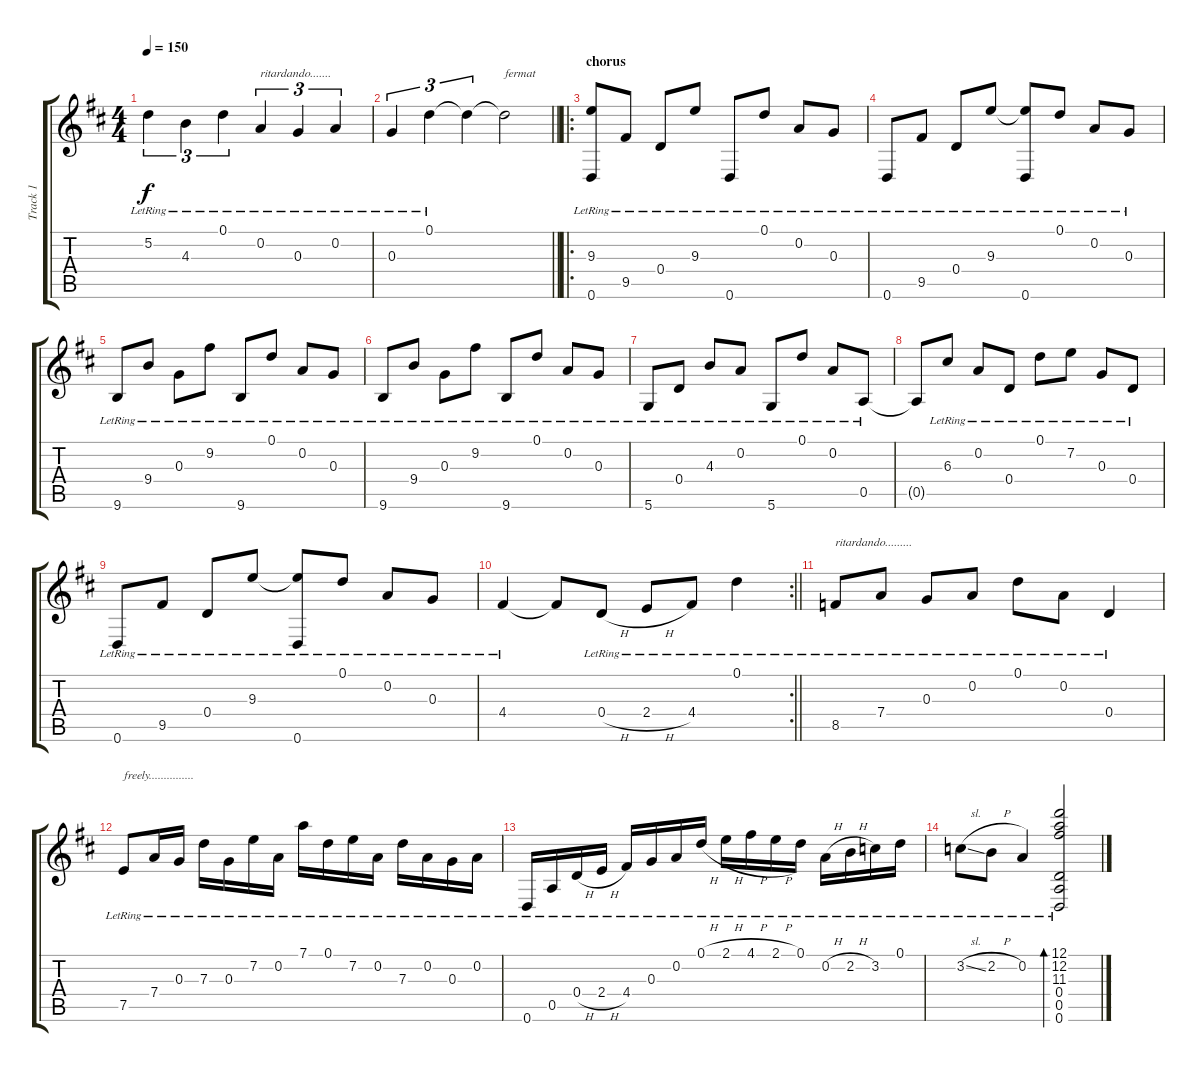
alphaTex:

\track ("Track 1" "Track 1") {instrument acousticguitarsteel}
\staff {score tabs}
\tuning (D4 A3 G3 D3 A2 D2) {hide}
\ts (4 4)
\tempo 150
\clef g2
\ks d
5.2{lr}.4{tu (3 2) dy f} 4.3{lr}.4{tu (3 2)} 0.1{lr}.4{tu (3 2)} 0.2{lr}.4{tu (3 2) txt "ritardando......."} 0.3{lr}.4{tu (3 2)} 0.2{lr}.4{tu (3 2)} |
\barLineRight lightlight
0.3{lr}.4{tu (3 2)} 0.1{lr}.4{tu (3 2)} 0.1{t}.4{tu (3 2)} 0.1{t}.2{txt "fermat"} |
\ro
\section ("" "chorus")
(9.3{lr} 0.6{lr}).8 9.5{lr}.8 0.4{lr}.8 9.3{lr}.8 0.6{lr}.8 0.1{lr}.8 0.2{lr}.8 0.3{lr}.8 |
0.6{lr}.8 9.5{lr}.8 0.4{lr}.8 9.3{lr}.8 (9.3{t} 0.6{lr}).8 0.1{lr}.8 0.2{lr}.8 0.3{lr}.8 |
9.6{lr}.8 9.4{lr}.8 0.3{lr}.8 9.2{lr}.8 9.6{lr}.8 0.1{lr}.8 0.2{lr}.8 0.3{lr}.8 |
9.6{lr}.8 9.4{lr}.8 0.3{lr}.8 9.2{lr}.8 9.6{lr}.8 0.1{lr}.8 0.2{lr}.8 0.3{lr}.8 |
5.6{lr}.8 0.4{lr}.8 4.3{lr}.8 0.2{lr}.8 5.6{lr}.8 0.1{lr}.8 0.2{lr}.8 0.5{lr}.8 |
0.5{t}.8 6.3{lr}.8 0.2{lr}.8 0.4{lr}.8 0.1{lr}.8 7.2{lr}.8 0.3{lr}.8 0.4{lr}.8 |
0.6{lr}.8 9.5{lr}.8 0.4{lr}.8 9.3{lr}.8 (9.3{t} 0.6{lr}).8 0.1{lr}.8 0.2{lr}.8 0.3{lr}.8 |
\rc 2
\barLineRight lightlight
4.4{lr}.4 4.4{t}.8 0.4{h lr}.8 2.4{h lr}.8 4.4{lr}.8 0.1{lr}.4 |
8.5{lr}.8{txt "ritardando........."} 7.4{lr}.8 0.3{lr}.8 0.2{lr}.8 0.1{lr}.8 0.2{lr}.8 0.4{lr}.4 |
7.5{lr}.8{txt "freely..............."} 7.4{lr}.16 0.3{lr}.16 7.3{lr}.16 0.3{lr}.16 7.2{lr}.16 0.2{lr}.16 7.1{lr}.16 0.1{lr}.16 7.2{lr}.16 0.2{lr}.16 7.3{lr}.16 0.2{lr}.16 0.3{lr}.16 0.2{lr}.16 |
0.6{lr}.16 0.5{lr}.16 0.4{h lr}.16 2.4{h lr}.16 4.4{lr}.16 0.3{lr}.16 0.2{lr}.16 0.1{h lr}.16 2.1{h lr}.16 4.1{h lr}.16 2.1{h lr}.16 0.1{lr}.16 0.2{h lr}.16 2.2{h lr}.16 3.2{lr}.16 0.1{lr}.16 |
3.2{sl lr}.8 2.2{h lr}.8 0.2{lr}.4 (12.1{lr} 12.2{lr} 11.3{lr} 0.4{lr} 0.5{lr} 0.6{lr}).2{bd 60}
